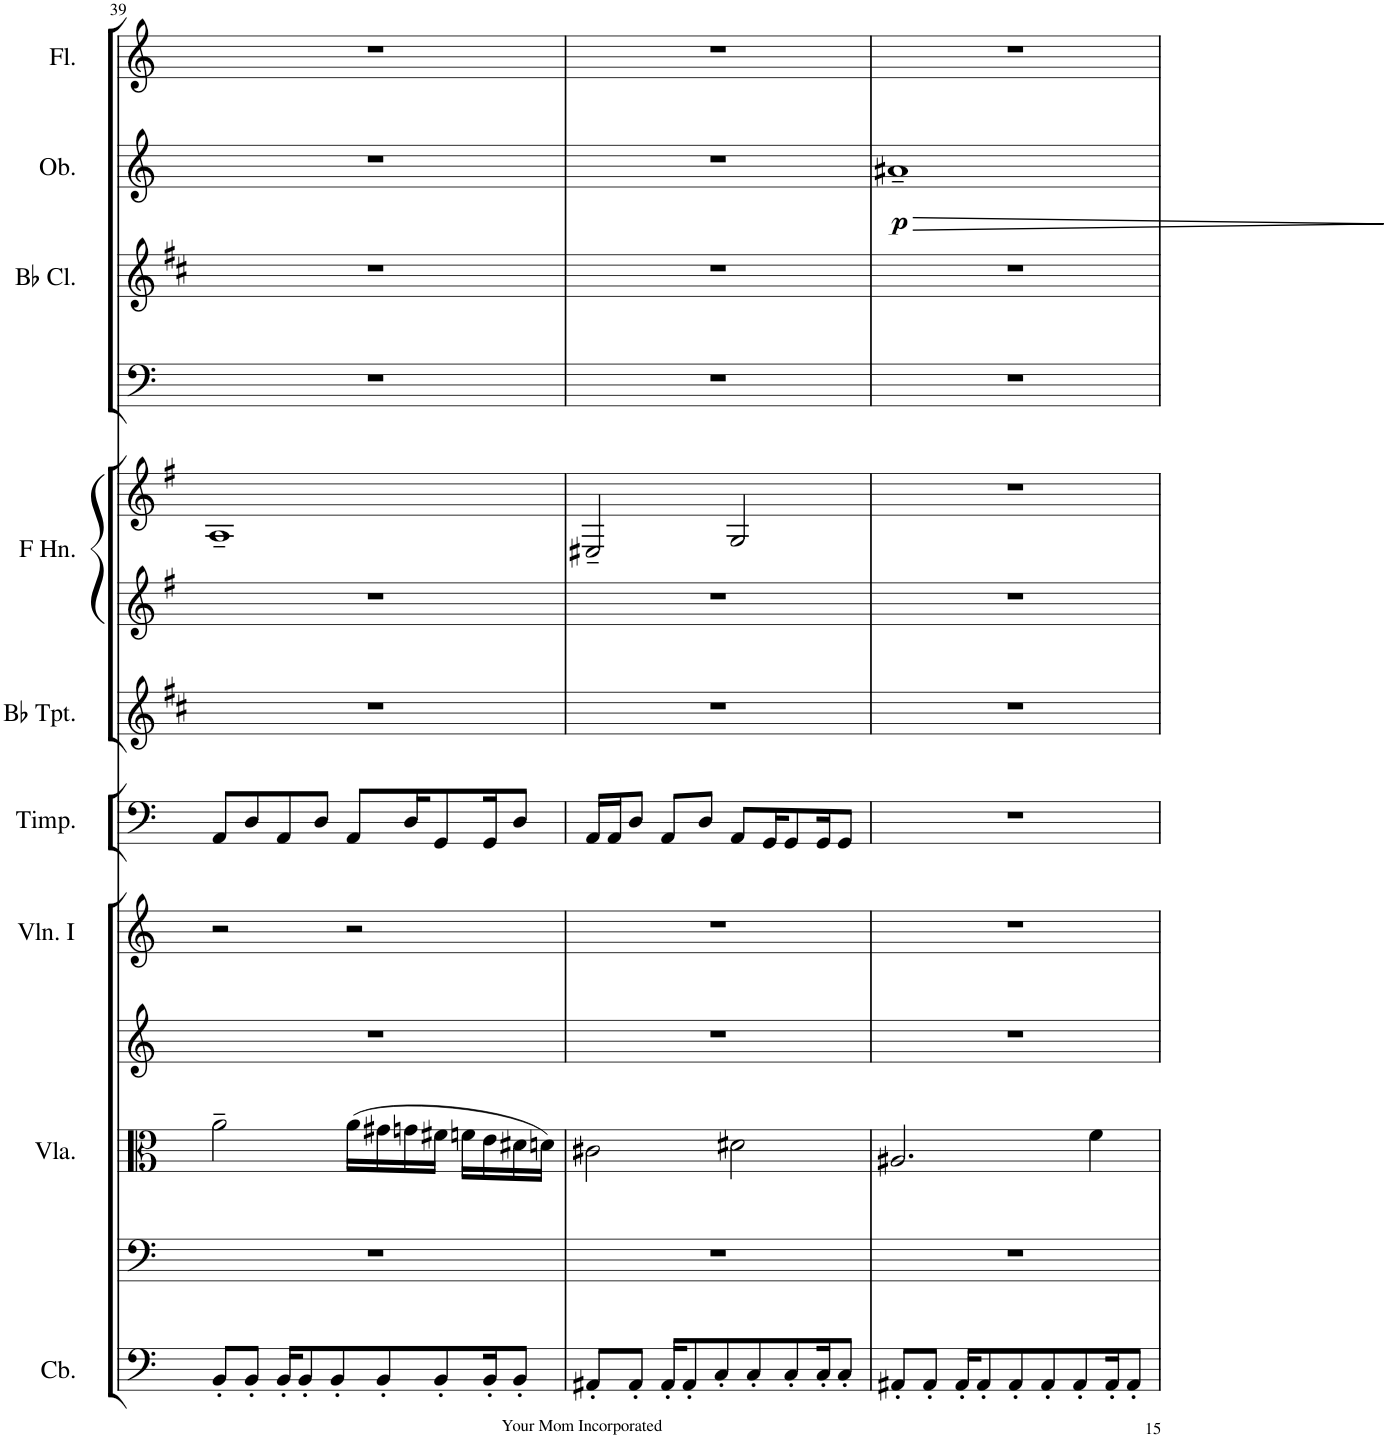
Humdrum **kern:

**kern	**kern	**kern	**kern	**kern	**kern	**kern	**kern	**kern	**kern	**kern	**kern	**dynam	**kern
*part12	*part11	*part10	*part9	*part8	*part7	*part6	*part5	*part5	*part4	*part3	*part2	*part2	*part1
*staff13	*staff12	*staff11	*staff10	*staff9	*staff8	*staff7	*staff6	*staff5	*staff4	*staff3	*staff2	*staff2	*staff1
*I"Double Bass	*I"Violoncello	*I"Violas	*I"Violin II	*I"Violins	*I"Timpani	*I"Trumpets in Bb	*I"Horns in F	*	*I"Bassoons	*I"Clarinets in Bb	*I"Oboes	*	*I"Flutes
*	*	*I'Vla.	*	*	*I'Timp.	*	*	*	*I'Bsn	*	*I'Ob.	*	*I'Fl.
!!LO:PB:g=z
*clefF4	*clefF4	*clefC3	*clefG2	*clefG2	*clefF4	*clefG2	*clefG2	*clefG2	*clefF4	*clefG2	*clefG2	*	*clefG2
*Trd7c12	*	*	*	*	*	*Trd1c2	*Trd4c7	*Trd4c7	*	*Trd1c2	*	*	*
*k[]	*k[]	*k[]	*k[]	*k[]	*k[]	*k[f#c#]	*k[f#]	*k[f#]	*k[]	*k[f#c#]	*k[]	*	*k[]
*M4/4	*M4/4	*M4/4	*M4/4	*M4/4	*M4/4	*M4/4	*M4/4	*M4/4	*M4/4	*M4/4	*M4/4	*	*M4/4
*met(c)	*met(c)	*met(c)	*met(c)	*met(c)	*met(c)	*met(c)	*met(c)	*met(c)	*met(c)	*met(c)	*met(c)	*	*met(c)
=39	=39	=39	=39	=39	=39	=39	=39	=39	=39	=39	=39	=39	=39
8BB'/L	1r	2a~\	1r	2r	8AA/L	1r	1r	1A~	1r	1r	1r	.	1r
8BB'/J	.	.	.	.	8D/	.	.	.	.	.	.	.	.
16BB'/KL	.	.	.	.	8AA/	.	.	.	.	.	.	.	.
8BB'/	.	.	.	.	.	.	.	.	.	.	.	.	.
.	.	.	.	.	8D/J	.	.	.	.	.	.	.	.
8BB'/	.	.	.	.	.	.	.	.	.	.	.	.	.
.	.	(16a\LL	.	2r	8AA/L	.	.	.	.	.	.	.	.
8BB'/	.	16g#X\	.	.	.	.	.	.	.	.	.	.	.
.	.	16gn\	.	.	16D/K	.	.	.	.	.	.	.	.
8BB'/	.	16f#X\JJ	.	.	8GG/	.	.	.	.	.	.	.	.
.	.	16fn\LL	.	.	.	.	.	.	.	.	.	.	.
16BB'/K	.	16e\	.	.	16GG/K	.	.	.	.	.	.	.	.
8BB'/J	.	16d#X\	.	.	8D/J	.	.	.	.	.	.	.	.
.	.	16dn\JJ)	.	.	.	.	.	.	.	.	.	.	.
=40	=40	=40	=40	=40	=40	=40	=40	=40	=40	=40	=40	=40	=40
8AA#X'/L	1r	2c#X\	1r	1r	16AA/LL	1r	1r	2E#X~/	1r	1r	1r	.	1r
.	.	.	.	.	16AA/J	.	.	.	.	.	.	.	.
8AA#'/J	.	.	.	.	8D/J	.	.	.	.	.	.	.	.
16AA#'/KL	.	.	.	.	8AA/L	.	.	.	.	.	.	.	.
8AA#'/	.	.	.	.	.	.	.	.	.	.	.	.	.
.	.	.	.	.	8D/J	.	.	.	.	.	.	.	.
8C'/	.	.	.	.	.	.	.	.	.	.	.	.	.
.	.	2d#X\	.	.	8AA/L	.	.	2G/	.	.	.	.	.
8C'/	.	.	.	.	.	.	.	.	.	.	.	.	.
.	.	.	.	.	16GG/K	.	.	.	.	.	.	.	.
8C'/	.	.	.	.	8GG/	.	.	.	.	.	.	.	.
16C'/K	.	.	.	.	16GG/K	.	.	.	.	.	.	.	.
8C'/J	.	.	.	.	8GG/J	.	.	.	.	.	.	.	.
=41	=41	=41	=41	=41	=41	=41	=41	=41	=41	=41	=41	=41	=41
!	!	!	!	!	!	!	!	!	!	!	!	!LO:HP:b	!
!	!	!	!	!	!	!	!	!	!	!	!	!LO:DY:n=1:b	!
8AA#X'/L	1r	2.A#X/	1r	1r	1r	1r	1r	1r	1r	1r	1a#X~	> p	1r
8AA#'/J	.	.	.	.	.	.	.	.	.	.	.	.	.
16AA#'/KL	.	.	.	.	.	.	.	.	.	.	.	.	.
8AA#'/	.	.	.	.	.	.	.	.	.	.	.	.	.
8AA#'/	.	.	.	.	.	.	.	.	.	.	.	.	.
8AA#'/	.	.	.	.	.	.	.	.	.	.	.	.	.
8AA#'/	.	.	.	.	.	.	.	.	.	.	.	.	.
.	.	4f\	.	.	.	.	.	.	.	.	.	.	.
16AA#'/K	.	.	.	.	.	.	.	.	.	.	.	.	.
8AA#'/J	.	.	.	.	.	.	.	.	.	.	.	.	.
.	.	.	.	.	.	.	.	.	.	.	.	]	.
=	=	=	=	=	=	=	=	=	=	=	=	=	=
*-	*-	*-	*-	*-	*-	*-	*-	*-	*-	*-	*-	*-	*-
